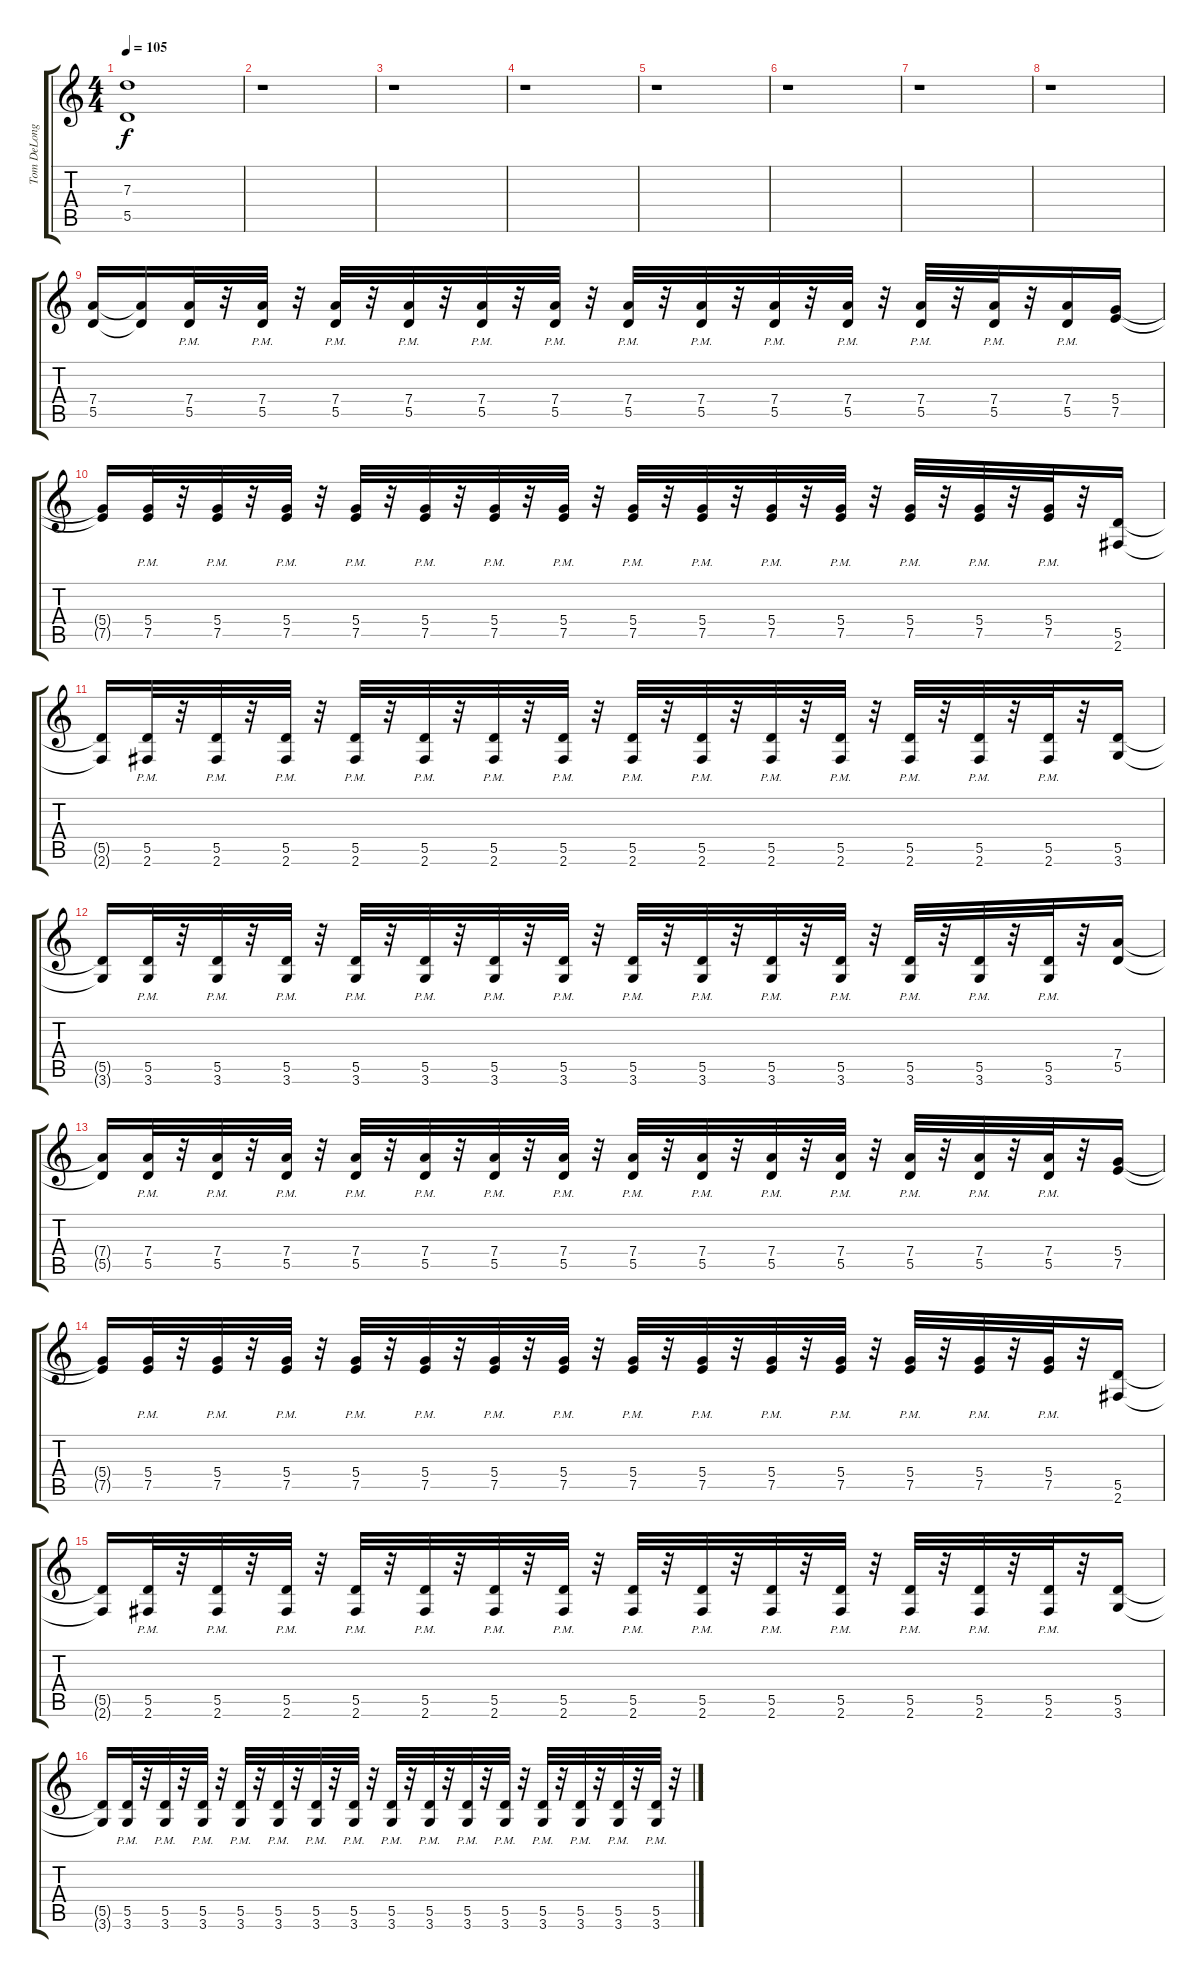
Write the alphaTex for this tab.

\track ("Tom DeLonge (Lead)" "Tom DeLong") {instrument overdrivenguitar}
\staff {score tabs}
\tuning (E4 B3 G3 D3 A2 E2) {hide}
\ts (4 4)
\tempo 105
\clef g2
\ks c
(7.3 5.5).1{dy f volume 0} |
r.1 |
r.1 |
r.1 |
r.1 |
r.1 |
r.1 |
r.1 |
(7.4 5.5).16{volume 15} (7.4{t} 5.5{t}).16 (7.4{pm} 5.5{pm}).32 r.32 (7.4{pm} 5.5{pm}).32 r.32 (7.4{pm} 5.5{pm}).32 r.32 (7.4{pm} 5.5{pm}).32 r.32 (7.4{pm} 5.5{pm}).32 r.32 (7.4{pm} 5.5{pm}).32 r.32 (7.4{pm} 5.5{pm}).32 r.32 (7.4{pm} 5.5{pm}).32 r.32 (7.4{pm} 5.5{pm}).32 r.32 (7.4{pm} 5.5{pm}).32 r.32 (7.4{pm} 5.5{pm}).32 r.32 (7.4{pm} 5.5{pm}).32 r.32 (7.4{pm} 5.5{pm}).16 (5.4 7.5).16 |
(5.4{t} 7.5{t}).16 (5.4{pm} 7.5{pm}).32 r.32 (5.4{pm} 7.5{pm}).32 r.32 (5.4{pm} 7.5{pm}).32 r.32 (5.4{pm} 7.5{pm}).32 r.32 (5.4{pm} 7.5{pm}).32 r.32 (5.4{pm} 7.5{pm}).32 r.32 (5.4{pm} 7.5{pm}).32 r.32 (5.4{pm} 7.5{pm}).32 r.32 (5.4{pm} 7.5{pm}).32 r.32 (5.4{pm} 7.5{pm}).32 r.32 (5.4{pm} 7.5{pm}).32 r.32 (5.4{pm} 7.5{pm}).32 r.32 (5.4{pm} 7.5{pm}).32 r.32 (5.4{pm} 7.5{pm}).32 r.32 (5.5 2.6).16 |
(5.5{t} 2.6{t}).16 (5.5{pm} 2.6{pm}).32 r.32 (5.5{pm} 2.6{pm}).32 r.32 (5.5{pm} 2.6{pm}).32 r.32 (5.5{pm} 2.6{pm}).32 r.32 (5.5{pm} 2.6{pm}).32 r.32 (5.5{pm} 2.6{pm}).32 r.32 (5.5{pm} 2.6{pm}).32 r.32 (5.5{pm} 2.6{pm}).32 r.32 (5.5{pm} 2.6{pm}).32 r.32 (5.5{pm} 2.6{pm}).32 r.32 (5.5{pm} 2.6{pm}).32 r.32 (5.5{pm} 2.6{pm}).32 r.32 (5.5{pm} 2.6{pm}).32 r.32 (5.5{pm} 2.6{pm}).32 r.32 (5.5 3.6).16 |
(5.5{t} 3.6{t}).16 (5.5{pm} 3.6{pm}).32 r.32 (5.5{pm} 3.6{pm}).32 r.32 (5.5{pm} 3.6{pm}).32 r.32 (5.5{pm} 3.6{pm}).32 r.32 (5.5{pm} 3.6{pm}).32 r.32 (5.5{pm} 3.6{pm}).32 r.32 (5.5{pm} 3.6{pm}).32 r.32 (5.5{pm} 3.6{pm}).32 r.32 (5.5{pm} 3.6{pm}).32 r.32 (5.5{pm} 3.6{pm}).32 r.32 (5.5{pm} 3.6{pm}).32 r.32 (5.5{pm} 3.6{pm}).32 r.32 (5.5{pm} 3.6{pm}).32 r.32 (5.5{pm} 3.6{pm}).32 r.32 (7.4 5.5).16 |
(7.4{t} 5.5{t}).16 (7.4{pm} 5.5{pm}).32 r.32 (7.4{pm} 5.5{pm}).32 r.32 (7.4{pm} 5.5{pm}).32 r.32 (7.4{pm} 5.5{pm}).32 r.32 (7.4{pm} 5.5{pm}).32 r.32 (7.4{pm} 5.5{pm}).32 r.32 (7.4{pm} 5.5{pm}).32 r.32 (7.4{pm} 5.5{pm}).32 r.32 (7.4{pm} 5.5{pm}).32 r.32 (7.4{pm} 5.5{pm}).32 r.32 (7.4{pm} 5.5{pm}).32 r.32 (7.4{pm} 5.5{pm}).32 r.32 (7.4{pm} 5.5{pm}).32 r.32 (7.4{pm} 5.5{pm}).32 r.32 (5.4 7.5).16 |
(5.4{t} 7.5{t}).16 (5.4{pm} 7.5{pm}).32 r.32 (5.4{pm} 7.5{pm}).32 r.32 (5.4{pm} 7.5{pm}).32 r.32 (5.4{pm} 7.5{pm}).32 r.32 (5.4{pm} 7.5{pm}).32 r.32 (5.4{pm} 7.5{pm}).32 r.32 (5.4{pm} 7.5{pm}).32 r.32 (5.4{pm} 7.5{pm}).32 r.32 (5.4{pm} 7.5{pm}).32 r.32 (5.4{pm} 7.5{pm}).32 r.32 (5.4{pm} 7.5{pm}).32 r.32 (5.4{pm} 7.5{pm}).32 r.32 (5.4{pm} 7.5{pm}).32 r.32 (5.4{pm} 7.5{pm}).32 r.32 (5.5 2.6).16 |
(5.5{t} 2.6{t}).16 (5.5{pm} 2.6{pm}).32 r.32 (5.5{pm} 2.6{pm}).32 r.32 (5.5{pm} 2.6{pm}).32 r.32 (5.5{pm} 2.6{pm}).32 r.32 (5.5{pm} 2.6{pm}).32 r.32 (5.5{pm} 2.6{pm}).32 r.32 (5.5{pm} 2.6{pm}).32 r.32 (5.5{pm} 2.6{pm}).32 r.32 (5.5{pm} 2.6{pm}).32 r.32 (5.5{pm} 2.6{pm}).32 r.32 (5.5{pm} 2.6{pm}).32 r.32 (5.5{pm} 2.6{pm}).32 r.32 (5.5{pm} 2.6{pm}).32 r.32 (5.5{pm} 2.6{pm}).32 r.32 (5.5 3.6).16 |
(5.5{t} 3.6{t}).16 (5.5{pm} 3.6{pm}).32 r.32 (5.5{pm} 3.6{pm}).32 r.32 (5.5{pm} 3.6{pm}).32 r.32 (5.5{pm} 3.6{pm}).32 r.32 (5.5{pm} 3.6{pm}).32 r.32 (5.5{pm} 3.6{pm}).32 r.32 (5.5{pm} 3.6{pm}).32 r.32 (5.5{pm} 3.6{pm}).32 r.32 (5.5{pm} 3.6{pm}).32 r.32 (5.5{pm} 3.6{pm}).32 r.32 (5.5{pm} 3.6{pm}).32 r.32 (5.5{pm} 3.6{pm}).32 r.32 (5.5{pm} 3.6{pm}).32 r.32 (5.5{pm} 3.6{pm}).32 r.32 (5.5{pm} 3.6{pm}).32 r.32
